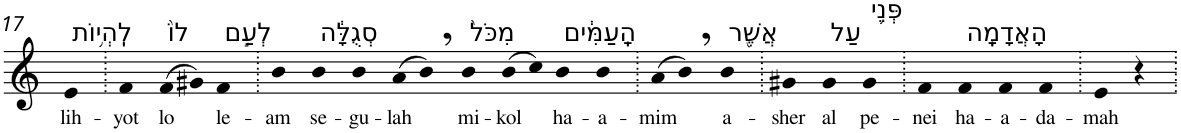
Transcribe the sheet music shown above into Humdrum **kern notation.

**kern	**text
*part1	*part1
*staff1	*staff1
*I"Piano	*
*I'Pno	*
!!LO:PB:g=z
*clefG2	*
*k[]	*
=17	=17
!LO:TX:a:t=לִֽהְי֥וֹת	!
!	!LO:LY:b
4e	lih-
=18.	=18.
!	!LO:LY:b
4f	-yot
!LO:TX:a:t=לוֹ֙	!
!	!LO:LY:b
(>8f	lo
8g#X)	.
!LO:TX:a:t=לְעַ֣ם	!
!	!LO:LY:b
4f	le-
=19.	=19.
!	!LO:LY:b
4b	-am
!LO:TX:a:t=סְגֻלָּ֔ה	!
!	!LO:LY:b
4b	se-
!	!LO:LY:b
4b	-gu-
!	!LO:LY:b
(>8a	-lah
8b,)	.
!LO:TX:a:t=מִכֹּל֙	!
!	!LO:LY:b
4b	mi-
!	!LO:LY:b
(>8b	-kol
8cc)	.
!LO:TX:a:t=הָֽעַמִּ֔ים	!
!	!LO:LY:b
4b	ha-
!	!LO:LY:b
4b	-a-
=20.	=20.
!	!LO:LY:b
(>8a	-mim
8b,)	.
!LO:TX:a:t=אֲשֶׁ֖ר	!
!	!LO:LY:b
4b	a-
=21.	=21.
!	!LO:LY:b
4g#X	-sher
!LO:TX:a:t=עַל	!
!	!LO:LY:b
4g#	al
!LO:TX:a:t=פְּנֵ֥י	!
!	!LO:LY:b
4g#	pe-
=22.	=22.
!	!LO:LY:b
4f	-nei
!LO:TX:a:t=הָאֲדָמָֽה	!
!	!LO:LY:b
4f	ha-
!	!LO:LY:b
4f	-a-
!	!LO:LY:b
4f	-da-
=23.	=23.
!	!LO:LY:b
4e	-mah
4r	.
=.	=.
*-	*-
